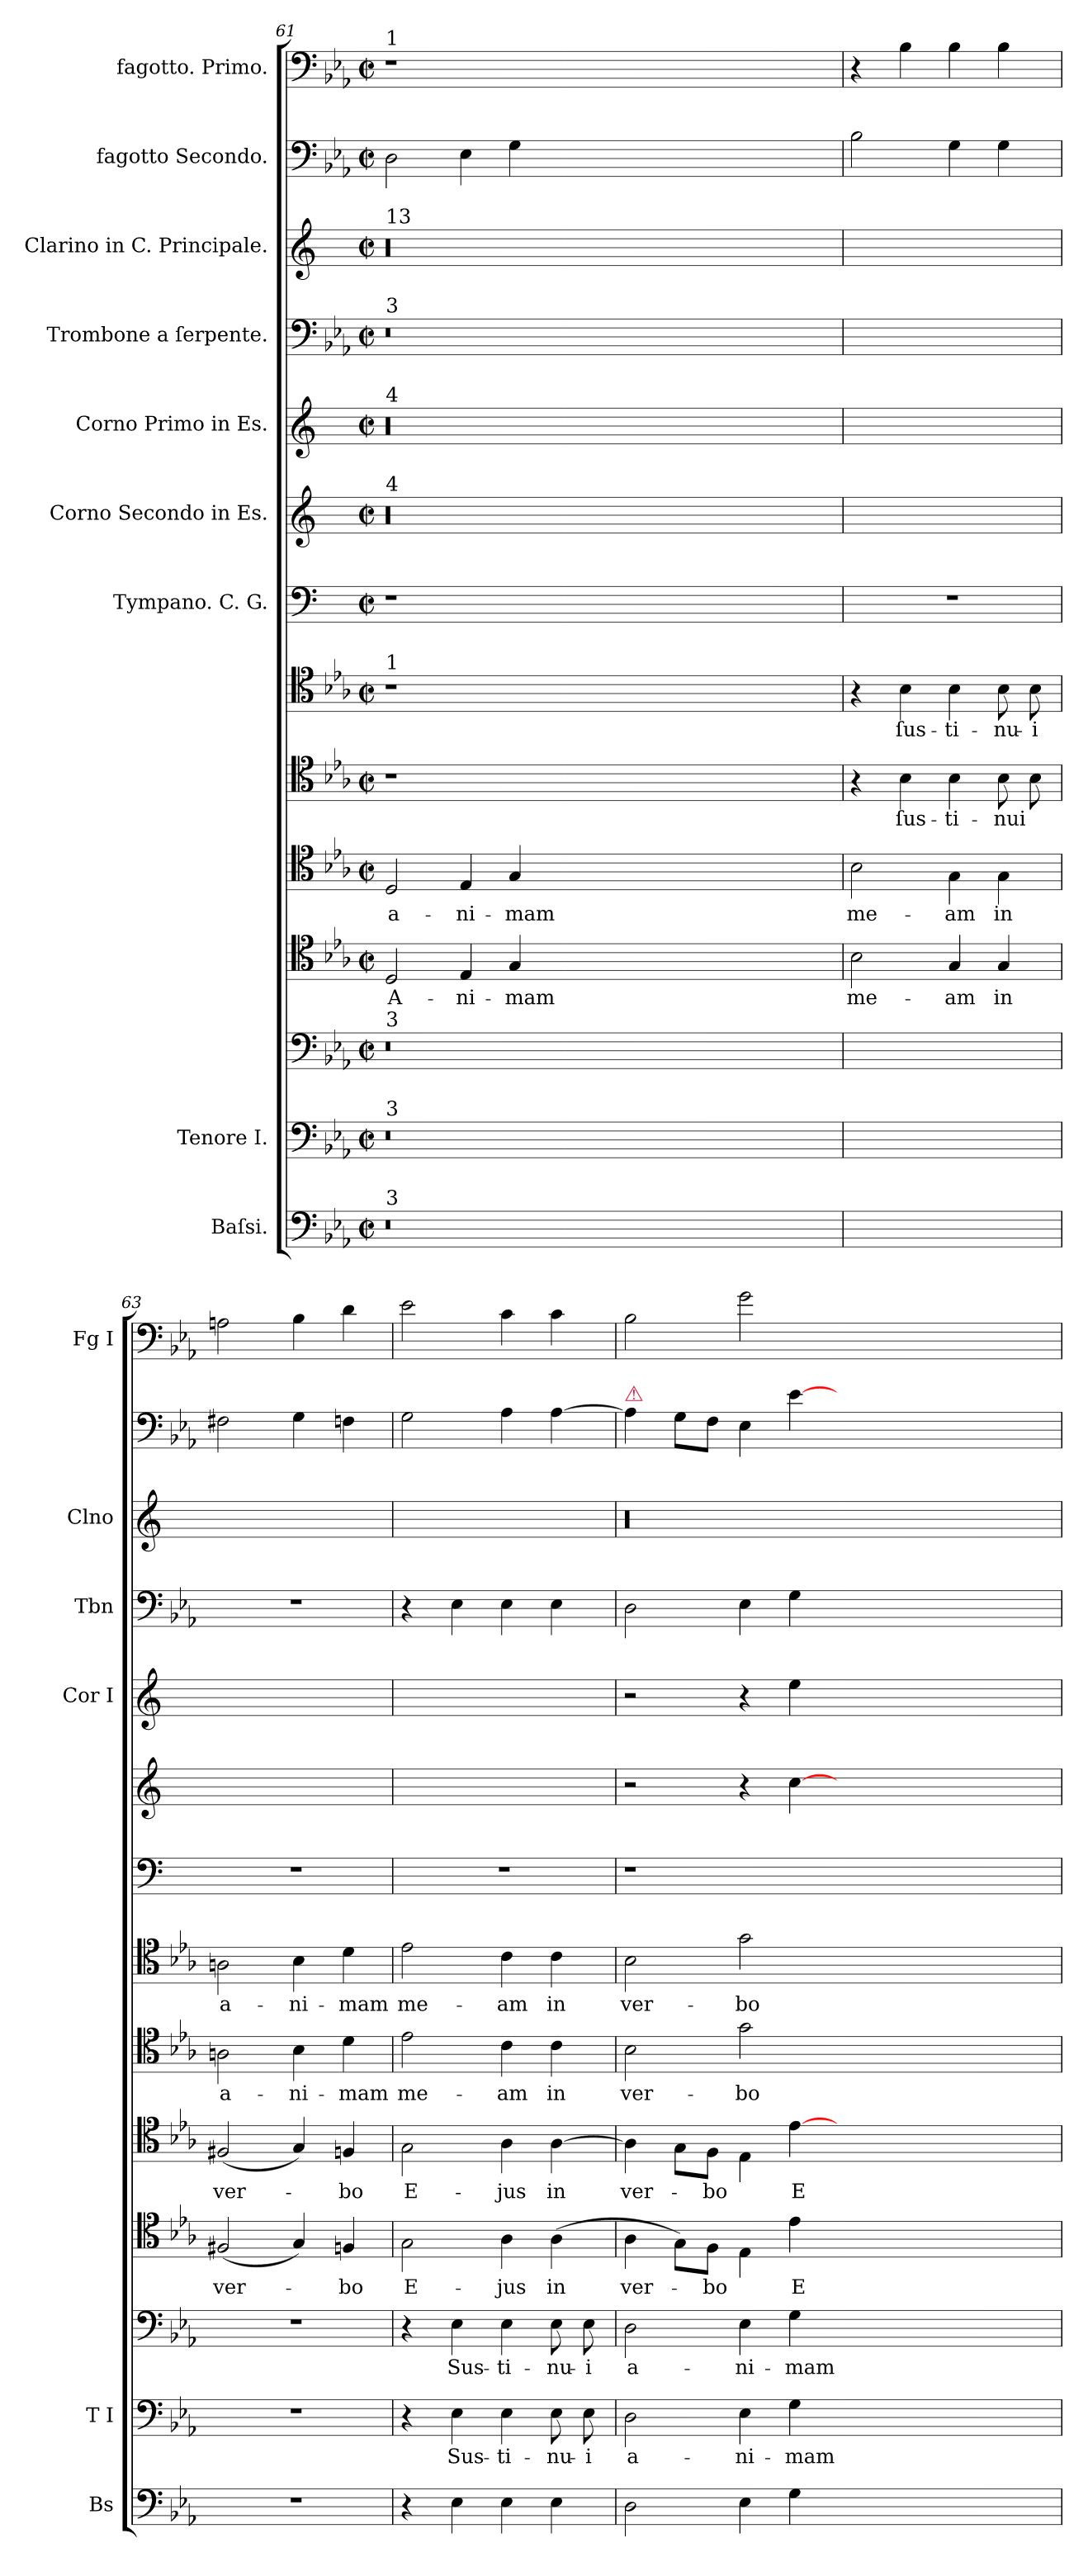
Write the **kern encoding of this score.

**kern	**kern	**text	**kern	**text	**kern	**text	**kern	**text	**kern	**text	**kern	**text	**kern	**kern	**kern	**kern	**kern	**kern	**kern
*part9	*part8	*part8	*part8	*part8	*part8	*part8	*part8	*part8	*part8	*part8	*part8	*part8	*part7	*part6	*part5	*part4	*part3	*part2	*part1
*staff14	*staff13	*staff13	*staff12	*staff12	*staff11	*staff11	*staff10	*staff10	*staff9	*staff9	*staff8	*staff8	*staff7	*staff6	*staff5	*staff4	*staff3	*staff2	*staff1
*I"Baſsi.	*I"Tenore I.	*	*	*	*	*	*	*	*	*	*	*	*I"Tympano. C. G.	*I"Corno Secondo in Es.	*I"Corno Primo in Es.	*I"Trombone a ſerpente.	*I"Clarino in C. Principale.	*I"fagotto Secondo.	*I"fagotto. Primo.
*I'Bs	*I'T I	*	*	*	*	*	*	*	*	*	*	*	*	*	*I'Cor I	*I'Tbn	*I'Clno	*	*I'Fg I
*clefF4	*clefF4	*	*clefF4	*	*clefC4	*	*clefC4	*	*clefC4	*	*clefC4	*	*clefF4	*clefG2	*clefG2	*clefF4	*clefG2	*clefF4	*clefF4
*	*	*	*	*	*	*	*	*	*	*	*	*	*	*ITrd5c9	*ITrd5c9	*	*	*	*
*k[b-e-a-]	*k[b-e-a-]	*	*k[b-e-a-]	*	*k[b-e-a-]	*	*k[b-e-a-]	*	*k[b-e-a-]	*	*k[b-e-a-]	*	*k[]	*k[b-e-a-]	*k[b-e-a-]	*k[b-e-a-]	*k[]	*k[b-e-a-]	*k[b-e-a-]
*c:	*c:	*	*c:	*	*c:	*	*c:	*	*c:	*	*c:	*	*	*c:	*c:	*c:	*	*c:	*c:
*M2/2	*M2/2	*	*M2/2	*	*M2/2	*	*M2/2	*	*M2/2	*	*M2/2	*	*M2/2	*M2/2	*M2/2	*M2/2	*M2/2	*M2/2	*M2/2
*met(c|)	*met(c|)	*	*met(c|)	*	*met(c|)	*	*met(c|)	*	*met(c|)	*	*met(c|)	*	*met(c|)	*met(c|)	*met(c|)	*met(c|)	*met(c|)	*met(c|)	*met(c|)
=61	=61	=61	=61	=61	=61	=61	=61	=61	=61	=61	=61	=61	=61	=61	=61	=61	=61	=61	=61
!	!	!	!	!	!	!	!	!	!	!	!	!	!	!	!	!	!	!	!LO:TX:a:t=1
!	!	!	!	!	!	!	!	!	!	!	!	!	!	!	!	!	!LO:TX:a:t=13	!	!
!	!	!	!	!	!	!	!	!	!	!	!	!	!	!	!	!LO:TX:a:t=3	!	!	!
!	!	!	!	!	!	!	!	!	!	!	!	!	!	!	!LO:TX:a:t=4	!	!	!	!
!	!	!	!	!	!	!	!	!	!	!	!	!	!	!LO:TX:a:t=4	!	!	!	!	!
!	!	!	!	!	!	!	!	!	!	!	!LO:TX:a:t=1	!	!	!	!	!	!	!	!
!	!	!	!LO:TX:a:t=3	!	!	!	!	!	!	!	!	!	!	!	!	!	!	!	!
!	!LO:TX:a:t=3	!	!	!	!	!	!	!	!	!	!	!	!	!	!	!	!	!	!
!LO:TX:a:t=3	!	!	!	!	!	!	!	!	!	!	!	!	!	!	!	!	!	!	!
0r	0r	.	0r	.	2D/	A-	2D/	a-	1r	.	1r	.	1r	00r	00r	0r	00r	2D\	1r
.	.	.	.	.	4E-/	-ni-	4E-/	-ni-	.	.	.	.	.	.	.	.	.	4E-\	.
.	.	.	.	.	4G/	-mam	4G/	-mam	.	.	.	.	.	.	.	.	.	4G\	.
.	.	.	.	.	0.ryy	.	0.ryy	.	0.ryy	.	0.ryy	.	0.ryy	.	.	.	.	0.ryy	0.ryy
0ryy	0ryy	.	0ryy	.	.	.	.	.	.	.	.	.	.	.	.	0ryy	.	.	.
=62	=62	=62	=62	=62	=62	=62	=62	=62	=62	=62	=62	=62	=62	=62	=62	=62	=62	=62	=62
1ryy	1ryy	.	1ryy	.	2B-\	me-	2B-\	me-	4r	.	4r	.	1r	1ryy	1ryy	1ryy	1ryy	2B-\	4r
.	.	.	.	.	.	.	.	.	4B-\	ſus-	4B-\	ſus-	.	.	.	.	.	.	4B-\
.	.	.	.	.	4G/	-am	4G\	-am	4B-\	-ti-	4B-\	-ti-	.	.	.	.	.	4G\	4B-\
.	.	.	.	.	4G/	in	4G\	in	8B-\	-nui	8B-\	-nu-	.	.	.	.	.	4G\	4B-\
.	.	.	.	.	.	.	.	.	8B-\	.	8B-\	-i	.	.	.	.	.	.	.
=63	=63	=63	=63	=63	=63	=63	=63	=63	=63	=63	=63	=63	=63	=63	=63	=63	=63	=63	=63
1r	1r	.	1r	.	(<2F#X/	ver-	(<2F#X/	ver-	2An\	a-	2An\	a-	1r	1ryy	1ryy	1r	1ryy	2F#X\	2An\
.	.	.	.	.	4G/)	.	4G/)	.	4B-\	-ni-	4B-\	-ni-	.	.	.	.	.	4G\	4B-\
.	.	.	.	.	4Fn/	-bo	4Fn/	-bo	4d\	-mam	4d\	-mam	.	.	.	.	.	4Fn\	4d\
=64	=64	=64	=64	=64	=64	=64	=64	=64	=64	=64	=64	=64	=64	=64	=64	=64	=64	=64	=64
4r	4r	.	4r	.	2G\	E-	2G\	E-	2e-\	me-	2e-\	me-	1r	1ryy	1ryy	4r	1ryy	2G\	2e-\
4E-\	4E-\	Sus-	4E-\	Sus-	.	.	.	.	.	.	.	.	.	.	.	4E-\	.	.	.
4E-\	4E-\	-ti-	4E-\	-ti-	4A-\	-jus	4A-\	-jus	4c\	-am	4c\	-am	.	.	.	4E-\	.	4A-\	4c\
4E-\	8E-\	-nu-	8E-\	-nu-	(>4A-\	in	[4A-\	in	4c\	in	4c\	in	.	.	.	4E-\	.	[4A-\	4c\
.	8E-\	-i	8E-\	-i	.	.	.	.	.	.	.	.	.	.	.	.	.	.	.
=65	=65	=65	=65	=65	=65	=65	=65	=65	=65	=65	=65	=65	=65	=65	=65	=65	=65	=65	=65
!	!	!	!	!	!	!	!	!	!	!	!	!	!	!	!	!	!	!LO:TX:a:color=crimson:t=⚠	!
2D\	2D\	a-	2D\	a-	4A-\	ver-	4A-\]	ver-	2B-\	ver-	2B-\	ver-	1r	2r	2r	2D\	00r	4A-\]	2B-\
.	.	.	.	.	8G\L)	.	8G\L	.	.	.	.	.	.	.	.	.	.	8G\L	.
.	.	.	.	.	8F\J	-bo	8F\J	-bo	.	.	.	.	.	.	.	.	.	8F\J	.
4E-\	4E-\	-ni-	4E-\	-ni-	4E-\	.	4E-\	.	2g\	-bo	2g\	-bo	.	4r	4r	4E-\	.	4E-\	2g\
4G\	4G\	-mam	4G\	-mam	4e-\	E-	[4e-\	E-	.	.	.	.	.	[4e-\	4g\	4G\	.	[4e-\	.
0.ryy	0.ryy	.	0.ryy	.	0.ryy	.	0.ryy	.	0.ryy	.	0.ryy	.	0.ryy	0.ryy	0.ryy	0.ryy	.	0.ryy	0.ryy
=	=	=	=	=	=	=	=	=	=	=	=	=	=	=	=	=	=	=	=
*-	*-	*-	*-	*-	*-	*-	*-	*-	*-	*-	*-	*-	*-	*-	*-	*-	*-	*-	*-
